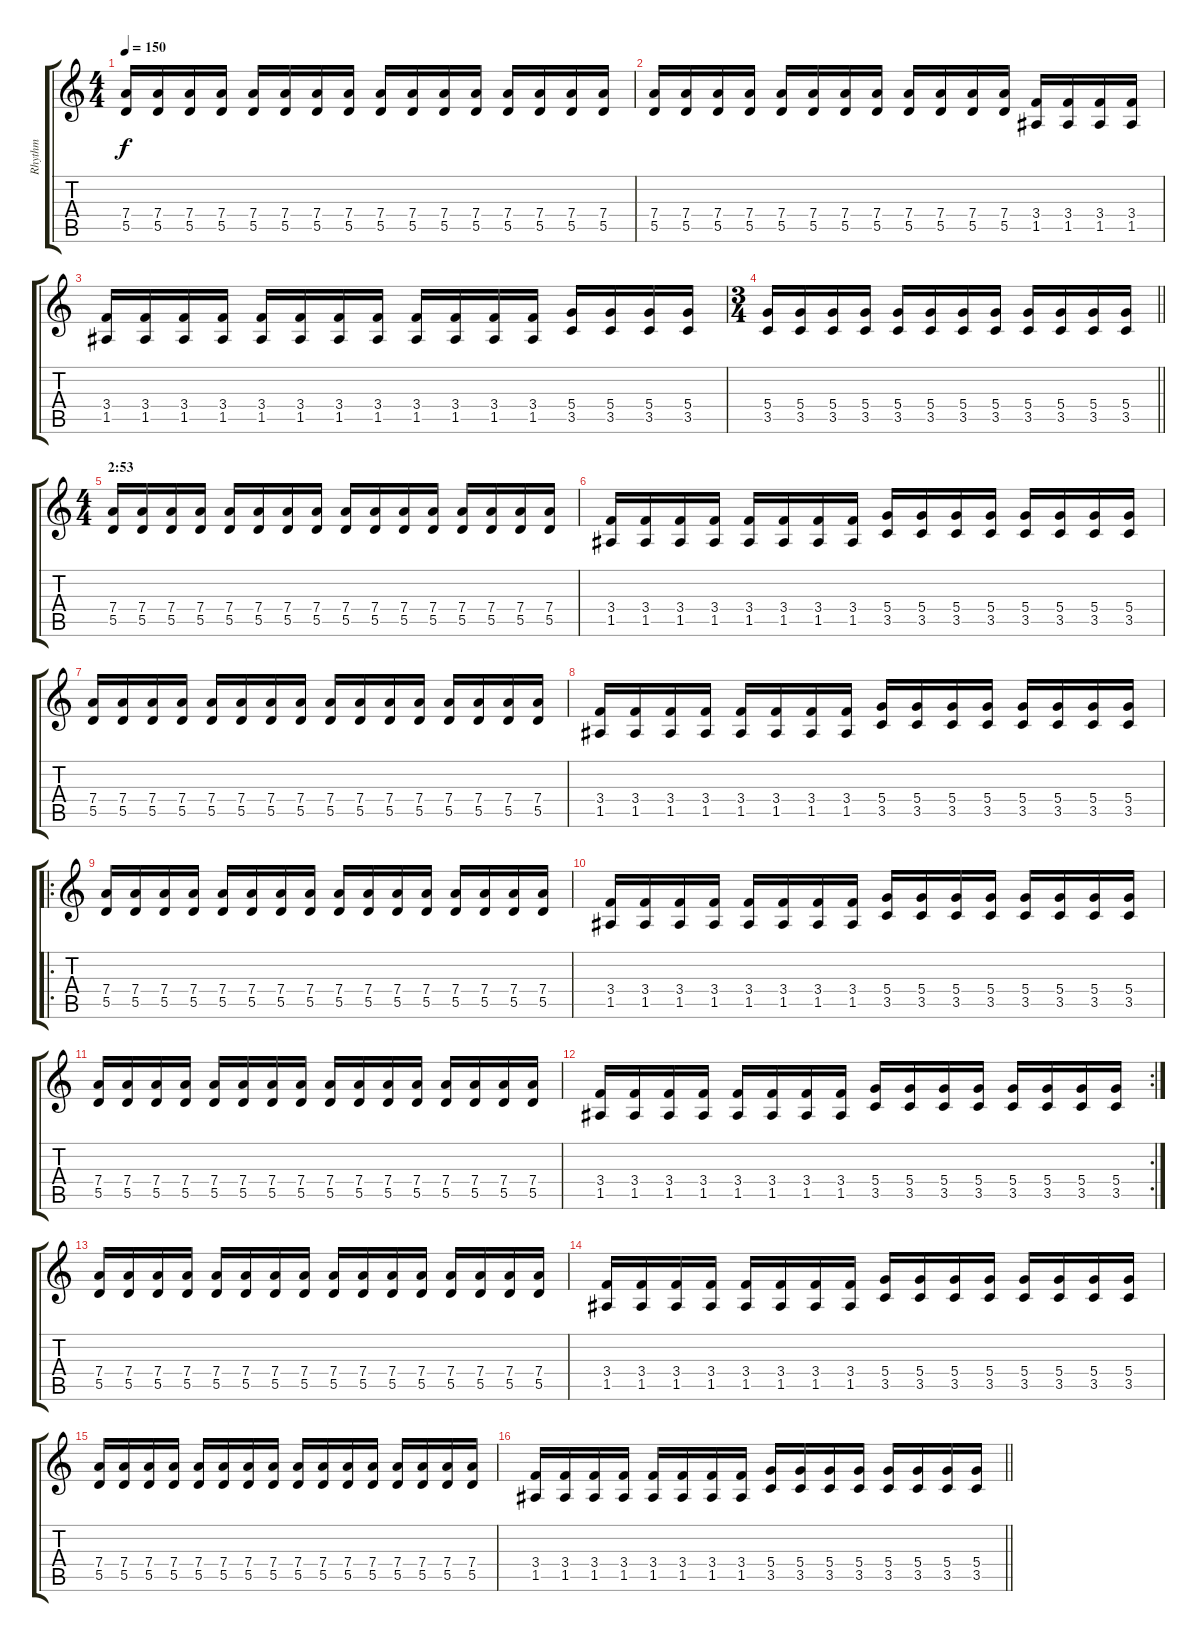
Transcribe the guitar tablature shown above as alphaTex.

\track ("Rhythm" "Rhythm") {instrument distortionguitar}
\staff {score tabs}
\tuning (E4 B3 G3 D3 A2 E2) {hide}
\ts (4 4)
\tempo 150
\clef g2
\ks c
(7.4 5.5).16{dy f} (7.4 5.5).16 (7.4 5.5).16 (7.4 5.5).16 (7.4 5.5).16 (7.4 5.5).16 (7.4 5.5).16 (7.4 5.5).16 (7.4 5.5).16 (7.4 5.5).16 (7.4 5.5).16 (7.4 5.5).16 (7.4 5.5).16 (7.4 5.5).16 (7.4 5.5).16 (7.4 5.5).16 |
(7.4 5.5).16 (7.4 5.5).16 (7.4 5.5).16 (7.4 5.5).16 (7.4 5.5).16 (7.4 5.5).16 (7.4 5.5).16 (7.4 5.5).16 (7.4 5.5).16 (7.4 5.5).16 (7.4 5.5).16 (7.4 5.5).16 (3.4 1.5).16 (3.4 1.5).16 (3.4 1.5).16 (3.4 1.5).16 |
(3.4 1.5).16 (3.4 1.5).16 (3.4 1.5).16 (3.4 1.5).16 (3.4 1.5).16 (3.4 1.5).16 (3.4 1.5).16 (3.4 1.5).16 (3.4 1.5).16 (3.4 1.5).16 (3.4 1.5).16 (3.4 1.5).16 (5.4 3.5).16 (5.4 3.5).16 (5.4 3.5).16 (5.4 3.5).16 |
\ts (3 4)
\barLineRight lightlight
(5.4 3.5).16 (5.4 3.5).16 (5.4 3.5).16 (5.4 3.5).16 (5.4 3.5).16 (5.4 3.5).16 (5.4 3.5).16 (5.4 3.5).16 (5.4 3.5).16 (5.4 3.5).16 (5.4 3.5).16 (5.4 3.5).16 |
\ts (4 4)
\section ("" "2:53")
(7.4 5.5).16 (7.4 5.5).16 (7.4 5.5).16 (7.4 5.5).16 (7.4 5.5).16 (7.4 5.5).16 (7.4 5.5).16 (7.4 5.5).16 (7.4 5.5).16 (7.4 5.5).16 (7.4 5.5).16 (7.4 5.5).16 (7.4 5.5).16 (7.4 5.5).16 (7.4 5.5).16 (7.4 5.5).16 |
(3.4 1.5).16 (3.4 1.5).16 (3.4 1.5).16 (3.4 1.5).16 (3.4 1.5).16 (3.4 1.5).16 (3.4 1.5).16 (3.4 1.5).16 (5.4 3.5).16 (5.4 3.5).16 (5.4 3.5).16 (5.4 3.5).16 (5.4 3.5).16 (5.4 3.5).16 (5.4 3.5).16 (5.4 3.5).16 |
(7.4 5.5).16 (7.4 5.5).16 (7.4 5.5).16 (7.4 5.5).16 (7.4 5.5).16 (7.4 5.5).16 (7.4 5.5).16 (7.4 5.5).16 (7.4 5.5).16 (7.4 5.5).16 (7.4 5.5).16 (7.4 5.5).16 (7.4 5.5).16 (7.4 5.5).16 (7.4 5.5).16 (7.4 5.5).16 |
(3.4 1.5).16 (3.4 1.5).16 (3.4 1.5).16 (3.4 1.5).16 (3.4 1.5).16 (3.4 1.5).16 (3.4 1.5).16 (3.4 1.5).16 (5.4 3.5).16 (5.4 3.5).16 (5.4 3.5).16 (5.4 3.5).16 (5.4 3.5).16 (5.4 3.5).16 (5.4 3.5).16 (5.4 3.5).16 |
\ro
(7.4 5.5).16 (7.4 5.5).16 (7.4 5.5).16 (7.4 5.5).16 (7.4 5.5).16 (7.4 5.5).16 (7.4 5.5).16 (7.4 5.5).16 (7.4 5.5).16 (7.4 5.5).16 (7.4 5.5).16 (7.4 5.5).16 (7.4 5.5).16 (7.4 5.5).16 (7.4 5.5).16 (7.4 5.5).16 |
(3.4 1.5).16 (3.4 1.5).16 (3.4 1.5).16 (3.4 1.5).16 (3.4 1.5).16 (3.4 1.5).16 (3.4 1.5).16 (3.4 1.5).16 (5.4 3.5).16 (5.4 3.5).16 (5.4 3.5).16 (5.4 3.5).16 (5.4 3.5).16 (5.4 3.5).16 (5.4 3.5).16 (5.4 3.5).16 |
(7.4 5.5).16 (7.4 5.5).16 (7.4 5.5).16 (7.4 5.5).16 (7.4 5.5).16 (7.4 5.5).16 (7.4 5.5).16 (7.4 5.5).16 (7.4 5.5).16 (7.4 5.5).16 (7.4 5.5).16 (7.4 5.5).16 (7.4 5.5).16 (7.4 5.5).16 (7.4 5.5).16 (7.4 5.5).16 |
\rc 2
(3.4 1.5).16 (3.4 1.5).16 (3.4 1.5).16 (3.4 1.5).16 (3.4 1.5).16 (3.4 1.5).16 (3.4 1.5).16 (3.4 1.5).16 (5.4 3.5).16 (5.4 3.5).16 (5.4 3.5).16 (5.4 3.5).16 (5.4 3.5).16 (5.4 3.5).16 (5.4 3.5).16 (5.4 3.5).16 |
(7.4 5.5).16 (7.4 5.5).16 (7.4 5.5).16 (7.4 5.5).16 (7.4 5.5).16 (7.4 5.5).16 (7.4 5.5).16 (7.4 5.5).16 (7.4 5.5).16 (7.4 5.5).16 (7.4 5.5).16 (7.4 5.5).16 (7.4 5.5).16 (7.4 5.5).16 (7.4 5.5).16 (7.4 5.5).16 |
(3.4 1.5).16 (3.4 1.5).16 (3.4 1.5).16 (3.4 1.5).16 (3.4 1.5).16 (3.4 1.5).16 (3.4 1.5).16 (3.4 1.5).16 (5.4 3.5).16 (5.4 3.5).16 (5.4 3.5).16 (5.4 3.5).16 (5.4 3.5).16 (5.4 3.5).16 (5.4 3.5).16 (5.4 3.5).16 |
(7.4 5.5).16 (7.4 5.5).16 (7.4 5.5).16 (7.4 5.5).16 (7.4 5.5).16 (7.4 5.5).16 (7.4 5.5).16 (7.4 5.5).16 (7.4 5.5).16 (7.4 5.5).16 (7.4 5.5).16 (7.4 5.5).16 (7.4 5.5).16 (7.4 5.5).16 (7.4 5.5).16 (7.4 5.5).16 |
\barLineRight lightlight
(3.4 1.5).16 (3.4 1.5).16 (3.4 1.5).16 (3.4 1.5).16 (3.4 1.5).16 (3.4 1.5).16 (3.4 1.5).16 (3.4 1.5).16 (5.4 3.5).16 (5.4 3.5).16 (5.4 3.5).16 (5.4 3.5).16 (5.4 3.5).16 (5.4 3.5).16 (5.4 3.5).16 (5.4 3.5).16
